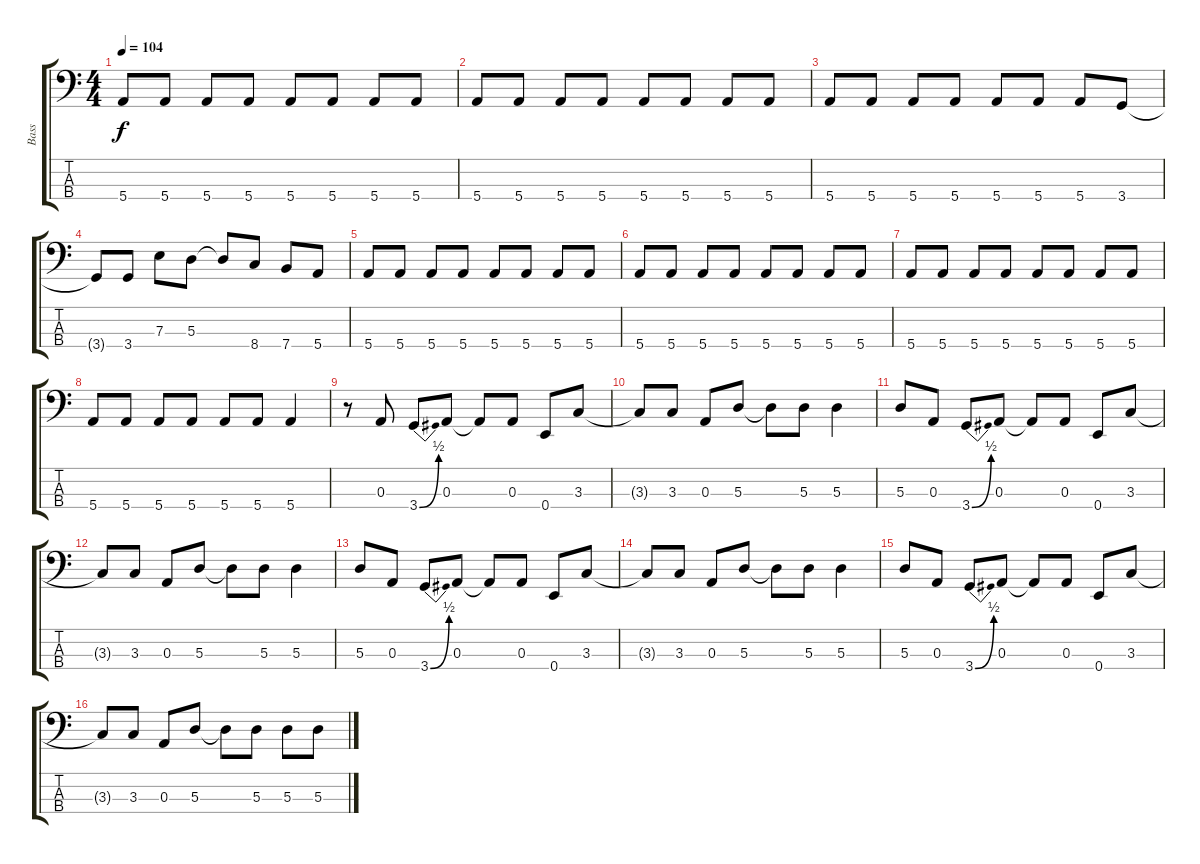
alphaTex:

\track ("Bass" "Bass") {instrument electricbasspick}
\staff {score tabs}
\tuning (G2 D2 A1 E1) {hide}
\ts (4 4)
\tempo 104
\clef f4
\ks c
5.4.8{dy f} 5.4.8 5.4.8 5.4.8 5.4.8 5.4.8 5.4.8 5.4.8 |
5.4.8 5.4.8 5.4.8 5.4.8 5.4.8 5.4.8 5.4.8 5.4.8 |
5.4.8 5.4.8 5.4.8 5.4.8 5.4.8 5.4.8 5.4.8 3.4.8 |
3.4{t}.8 3.4.8 7.3.8 5.3.8 5.3{t}.8 8.4.8 7.4.8 5.4.8 |
5.4.8 5.4.8 5.4.8 5.4.8 5.4.8 5.4.8 5.4.8 5.4.8 |
5.4.8 5.4.8 5.4.8 5.4.8 5.4.8 5.4.8 5.4.8 5.4.8 |
5.4.8 5.4.8 5.4.8 5.4.8 5.4.8 5.4.8 5.4.8 5.4.8 |
5.4.8 5.4.8 5.4.8 5.4.8 5.4.8 5.4.8 5.4.4 |
r.8 0.3.8 3.4{be (bend 0 0 60 2)}.8 0.3.8 0.3{t}.8 0.3.8 0.4.8 3.3.8 |
3.3{t}.8 3.3.8 0.3.8 5.3.8 5.3{t}.8 5.3.8 5.3.4 |
5.3.8 0.3.8 3.4{be (bend 0 0 60 2)}.8 0.3.8 0.3{t}.8 0.3.8 0.4.8 3.3.8 |
3.3{t}.8 3.3.8 0.3.8 5.3.8 5.3{t}.8 5.3.8 5.3.4 |
5.3.8 0.3.8 3.4{be (bend 0 0 60 2)}.8 0.3.8 0.3{t}.8 0.3.8 0.4.8 3.3.8 |
3.3{t}.8 3.3.8 0.3.8 5.3.8 5.3{t}.8 5.3.8 5.3.4 |
5.3.8 0.3.8 3.4{be (bend 0 0 60 2)}.8 0.3.8 0.3{t}.8 0.3.8 0.4.8 3.3.8 |
3.3{t}.8 3.3.8 0.3.8 5.3.8 5.3{t}.8 5.3.8 5.3.8 5.3.8
